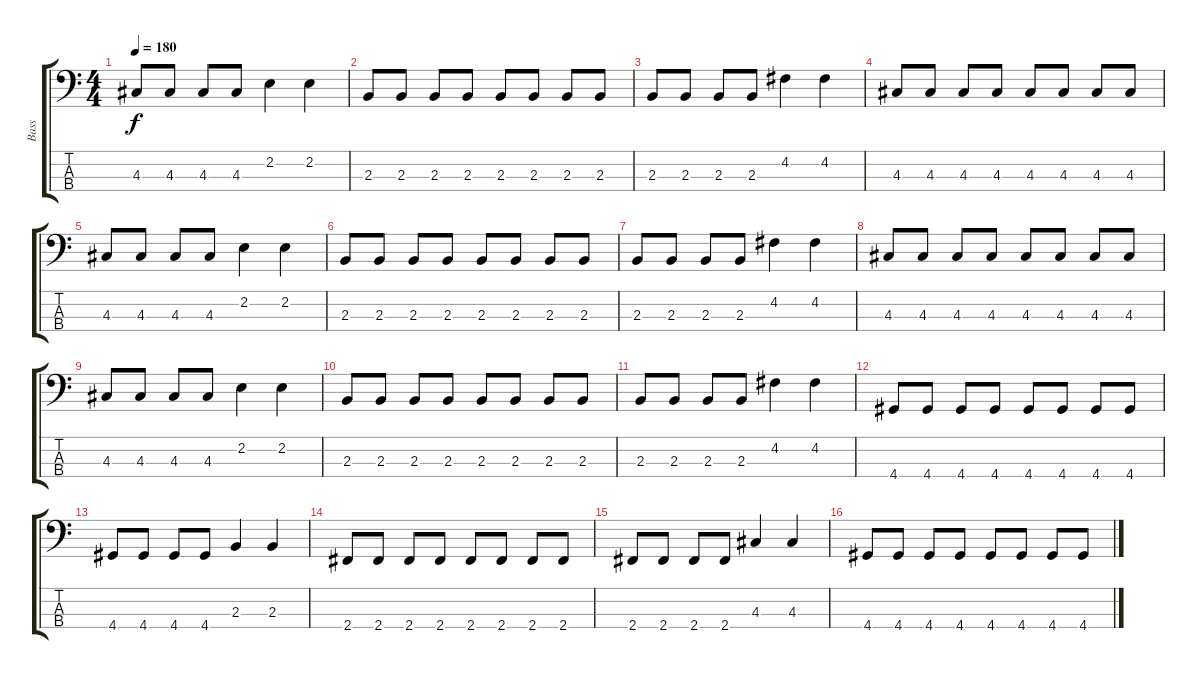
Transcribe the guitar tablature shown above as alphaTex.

\track ("Bass" "Bass") {instrument electricbasspick}
\staff {score tabs}
\tuning (G2 D2 A1 E1) {hide}
\ts (4 4)
\tempo 180
\clef f4
\ks c
4.3.8{dy f} 4.3.8 4.3.8 4.3.8 2.2.4 2.2.4 |
2.3.8 2.3.8 2.3.8 2.3.8 2.3.8 2.3.8 2.3.8 2.3.8 |
2.3.8 2.3.8 2.3.8 2.3.8 4.2.4 4.2.4 |
4.3.8 4.3.8 4.3.8 4.3.8 4.3.8 4.3.8 4.3.8 4.3.8 |
4.3.8 4.3.8 4.3.8 4.3.8 2.2.4 2.2.4 |
2.3.8 2.3.8 2.3.8 2.3.8 2.3.8 2.3.8 2.3.8 2.3.8 |
2.3.8 2.3.8 2.3.8 2.3.8 4.2.4 4.2.4 |
4.3.8 4.3.8 4.3.8 4.3.8 4.3.8 4.3.8 4.3.8 4.3.8 |
4.3.8 4.3.8 4.3.8 4.3.8 2.2.4 2.2.4 |
2.3.8 2.3.8 2.3.8 2.3.8 2.3.8 2.3.8 2.3.8 2.3.8 |
2.3.8 2.3.8 2.3.8 2.3.8 4.2.4 4.2.4 |
4.4.8 4.4.8 4.4.8 4.4.8 4.4.8 4.4.8 4.4.8 4.4.8 |
4.4.8 4.4.8 4.4.8 4.4.8 2.3.4 2.3.4 |
2.4.8 2.4.8 2.4.8 2.4.8 2.4.8 2.4.8 2.4.8 2.4.8 |
2.4.8 2.4.8 2.4.8 2.4.8 4.3.4 4.3.4 |
4.4.8 4.4.8 4.4.8 4.4.8 4.4.8 4.4.8 4.4.8 4.4.8
